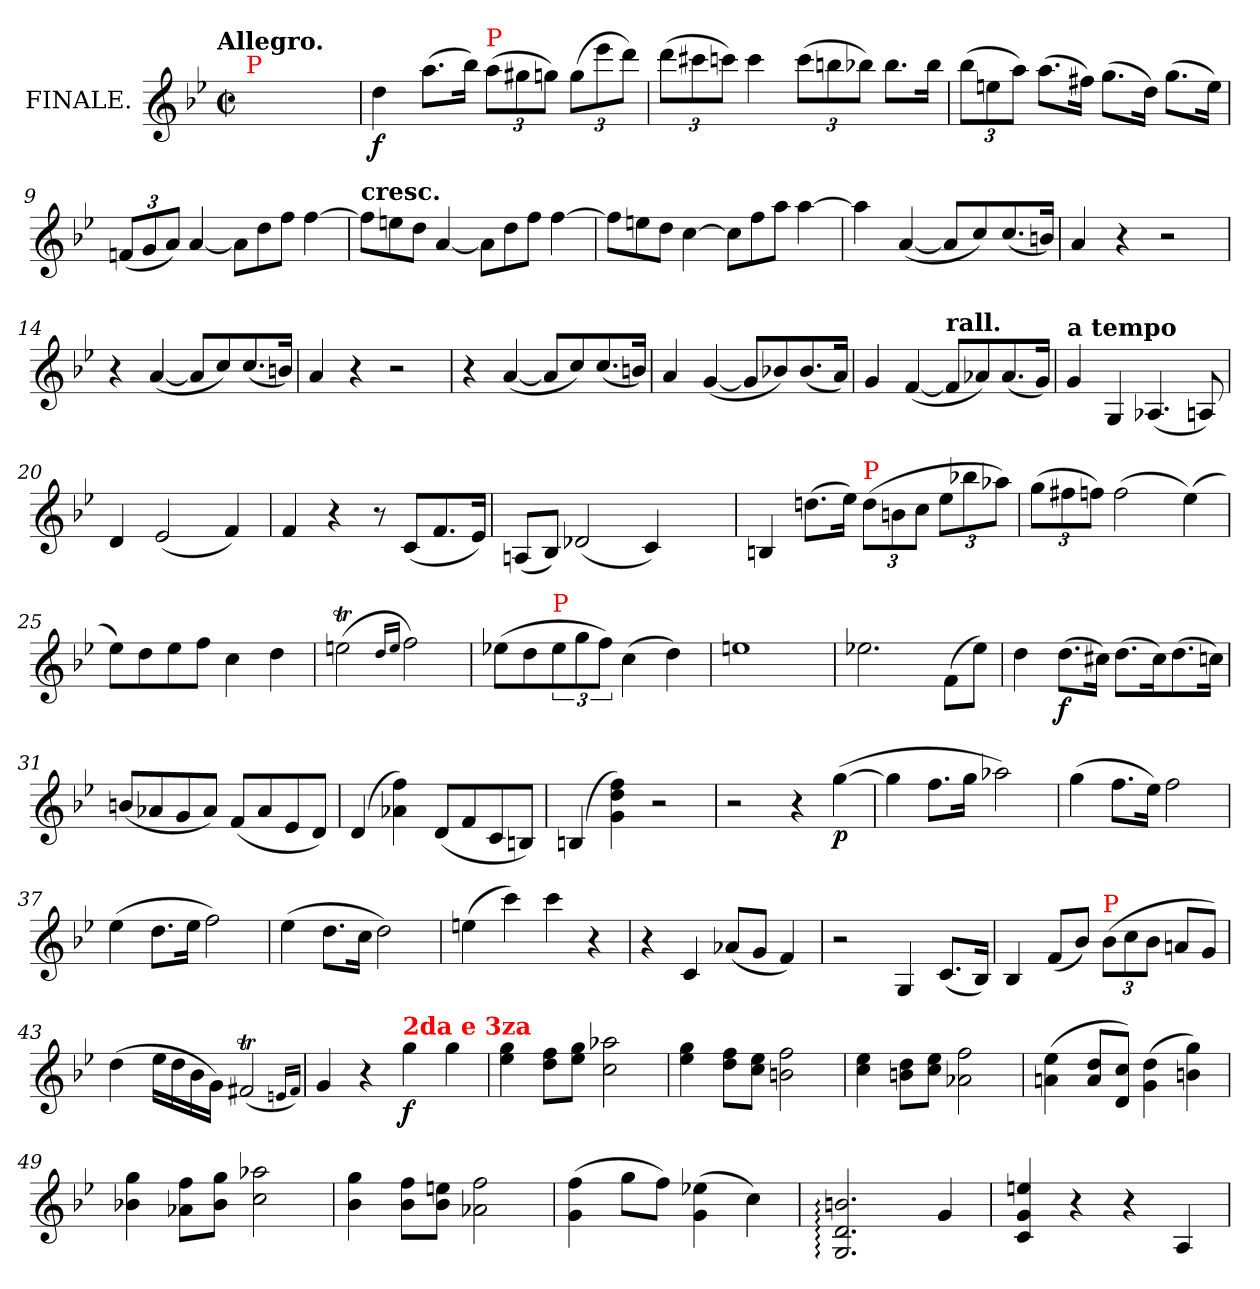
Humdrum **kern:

**kern	**dynam
*part1	*part1
*staff1	*staff1
*I"FINALE.	*
*clefG2	*
*k[b-e-]	*
!!LO:TX:omd:t=Allegro.
*M2/2	*
*met(c|)	*
*MM224	*
=1	=1
!LO:TX:a:color=red:t=P	!
1ryy	.
=6	=6
4dd	f
(>8.aaL	.
16bb-Jk)	.
*Xbrackettup	*
!LO:TX:a:color=red:t=P	!
(>12aaL	.
12gg#X	.
12ggnJ)	.
(>12ggL	.
12eee-	.
12dddJ)	.
=7	=7
(>12dddL	.
12ccc#X	.
12cccnJ)	.
4ccc	.
(>12cccL	.
12bbn	.
12bb-XJ)	.
8.bb-L	.
16bb-Jk	.
=8	=8
(>12bb-L	.
12een	.
12aaJ)	.
(>8.aaL	.
16ff#XJk)	.
(>8.ggL	.
16ddJk)	.
(>8.ggL	.
16eeJk)	.
=9	=9
(<12fnL	.
12g	.
12aJ)	.
[4a	.
*Xtuplet	*
12aL]	.
12dd	.
12ffJ	.
[4ff	.
=10	=10
!LO:TX:B:t=cresc.	!
12ffL]	.
12een	.
12ddJ	.
[4a	.
12aL]	.
12dd	.
12ffJ	.
[4ff	.
=11	=11
12ffL]	.
12een	.
12ddJ	.
[4cc	.
12ccL]	.
12ff	.
12aaJ	.
[4aa	.
=12	=12
4aa]	.
(<[4a	.
8a/L]	.
8cc)	.
(<8.cc	.
16bnJk)	.
=13	=13
4a	.
4r	.
2r	.
=14	=14
4r	.
(<[4a	.
8a/L]	.
8cc)	.
(<8.cc	.
16bnJk)	.
=15	=15
4a	.
4r	.
2r	.
=16	=16
4r	.
(<[4a	.
8a/L]	.
8cc)	.
(<8.cc	.
16bnJk)	.
=17	=17
4a	.
(<[4g	.
8g/L]	.
8b-X)	.
(<8.b-	.
16aJk)	.
=18	=18
4g	.
(<[4f	.
!LO:TX:a:B:t=rall.	!
8f/L]	.
8a-X)	.
(<8.a-	.
16gJk)	.
=19	=19
!LO:TX:a:B:t=a tempo	!
4g	.
4G	.
(<4.A-X	.
8An)	.
=20	=20
4d	.
(<2e-	.
4f)	.
=21	=21
4f	.
4r	.
8r	.
(<8cL	.
8.f	.
16e-Jk)	.
=22	=22
(<8AnL	.
8B-J)	.
(<2d-X	.
4c)	.
4ryy	.
=23	=23
4Bn	.
(>8.ddnL	.
16ee-Jk)	.
*tuplet	*
!LO:TX:a:color=red:t=P	!
(>12dd\L	.
12bn	.
12ccJ	.
12ee-L	.
12bb-X	.
12aa-XJ)	.
=24	=24
(>12ggL	.
12ff#X	.
12ffnJ)	.
(>2ff	.
(>4ee-)	.
=25	=25
8ee-L)	.
8dd	.
8ee-	.
8ffJ	.
4cc	.
4dd	.
=26	=26
(>2eent	.
16qqddLL	.
16qqeeJJ	.
2ff)	.
=27	=27
(>8ee-XL	.
8dd	.
*brackettup	*
!LO:TX:a:color=red:t=P	!
12ee-	.
12gg	.
12ffJ)	.
(>4cc	.
4dd)	.
=28	=28
1een	.
=29	=29
2.ee-X	.
(>8fL	.
8ee-J)	.
=30	=30
4dd	.
(>8.ddL	f
16cc#XJk)	.
(>8.ddL	.
16cc#k)	.
(>8.dd	.
16ccnJk)	.
=31	=31
(<8bnL	.
8a-X	.
8g	.
8a-J)	.
(<8f/L	.
8a-	.
8e-	.
8dJ)	.
=32	=32
(>4d	.
4ff 4a-X)	.
(<8d/L	.
8f	.
8c	.
8BnJ)	.
=33	=33
(>4Bn	.
4ff 4dd 4g)	.
2r	.
=34	=34
2r	.
4r	.
(>[4gg	p
=35	=35
4gg]	.
8.ffL	.
16ggJk	.
2aa-X)	.
=36	=36
(>4gg	.
8.ff\L	.
16ee-Jk)	.
2ff	.
=37	=37
(>4ee-	.
8.dd\L	.
16ee-Jk	.
2ff)	.
=38	=38
(>4ee-	.
8.dd\L	.
16ccJk	.
2dd)	.
=39	=39
(>4een	.
4ccc)	.
4ccc	.
4r	.
=40	=40
4r	.
4c	.
(<8a-XL	.
8gJ	.
4f)	.
=41	=41
2r	.
4G	.
(<8.cL	.
16B-Jk)	.
=42	=42
4B-	.
(<8fL	.
8b-J)	.
*Xbrackettup	*
!LO:TX:a:color=red:t=P	!
(>12b-L	.
12cc	.
12b-J	.
8anL	.
8gJ)	.
=43	=43
(>4dd	.
16ee-LL	.
16dd	.
16b-	.
16gJJ)	.
(<2f#Xt	.
16qqenLL	.
16qqf#JJ)	.
=44	=44
4g	.
4r	.
!LO:TX:a:B:color=red:t=2da e 3za	!
4gg	f
4gg	.
=45	=45
4gg 4ee-	.
8ff 8ddL	.
8gg 8ee-J	.
2aa-X 2cc	.
=46	=46
4gg 4ee-	.
8ff 8ddL	.
8ee- 8ccJ	.
2ff 2bn	.
=47	=47
4ee- 4cc	.
8dd 8bnL	.
8ee- 8ccJ	.
2ff 2a-X	.
=48	=48
(>4ee- 4an	.
8dd 8aL	.
8cc 8dJ)	.
(>4dd 4g	.
4gg 4bn)	.
=49	=49
4gg 4b-X	.
8ff 8a-XL	.
8gg 8b-J	.
2aa-X 2cc	.
=50	=50
4gg 4b-	.
8ff 8b-L	.
8een 8b-J	.
2ff 2a-X	.
=51	=51
(>4ff 4g	.
8ggL	.
8ffJ)	.
(>4ee-X 4g	.
4cc)	.
=52	=52
2.bn: 2.d: 2.G:	.
4g	.
=53	=53
4een 4g 4c	.
4r	.
4r	.
4A	.
=	=
*-	*-
